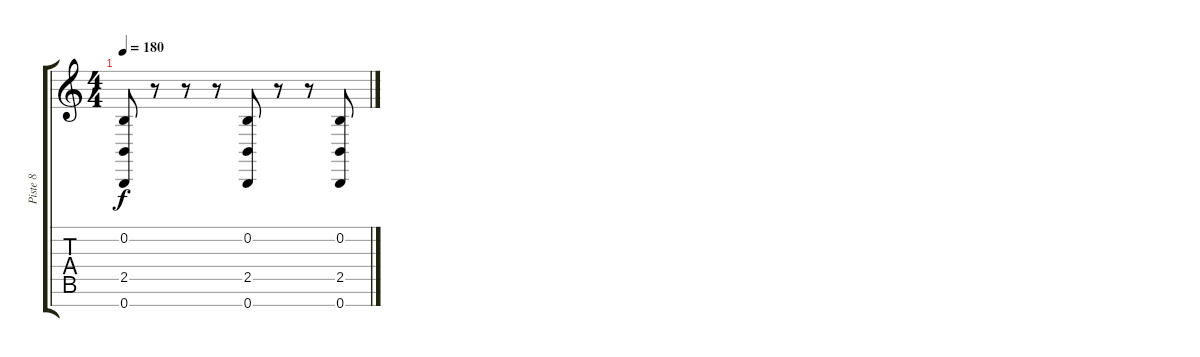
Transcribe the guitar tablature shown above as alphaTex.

\track ("Piste 8" "Piste 8") {instrument taikodrum}
\staff {score tabs}
\tuning (E4 B3 G3 D3 A2 E2 B1) {hide}
\ts (4 4)
\tempo 180
\clef g2
\ks c
(0.2 2.5 0.7).8{dy f} r.8 r.8 r.8 (0.2 2.5 0.7).8 r.8 r.8 (0.2 2.5 0.7).8
